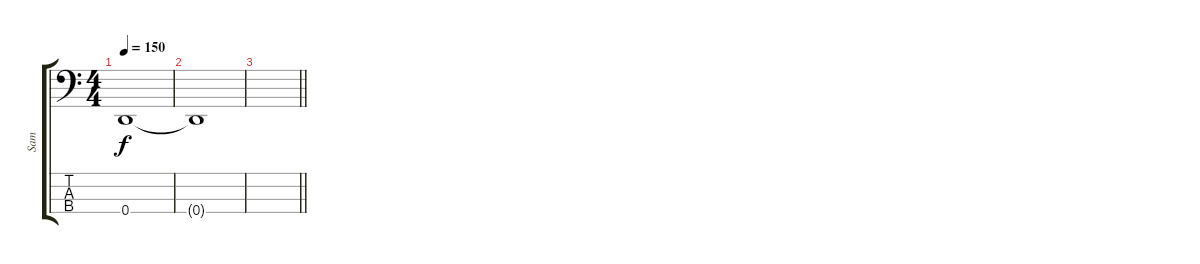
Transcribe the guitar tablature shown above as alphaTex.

\track ("Sam" "Sam") {instrument electricbasspick}
\staff {score tabs}
\tuning (G2 D2 A1 D1) {hide}
\ts (4 4)
\tempo 150
\clef f4
\ks c
0.4{t}.1{dy f} |
0.4{t}.1 |
\barLineRight lightlight
